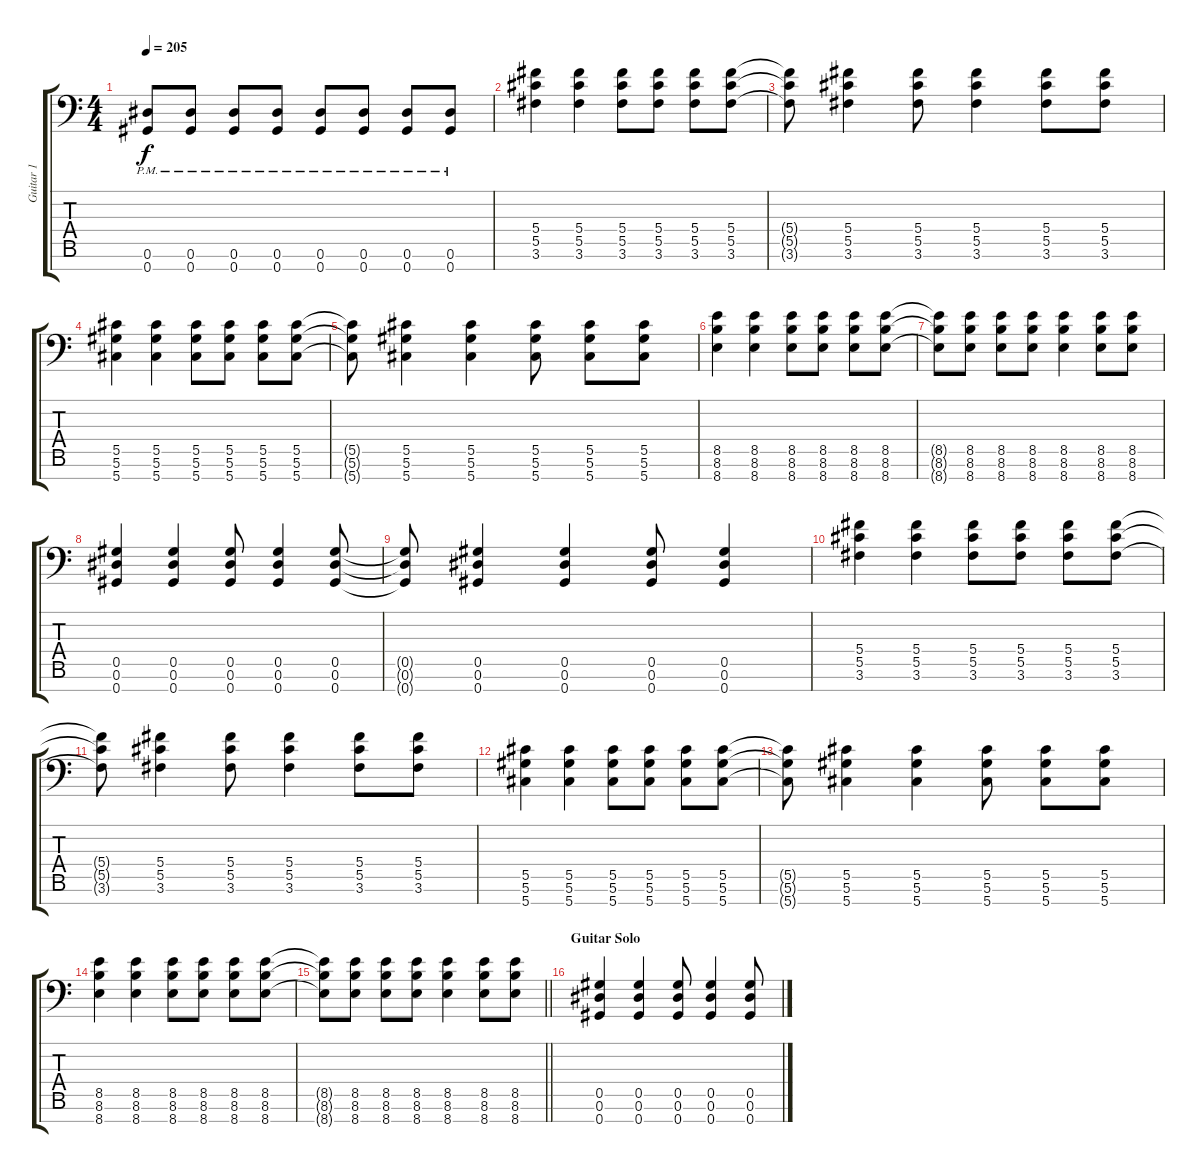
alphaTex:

\track ("Guitar 1" "Guitar 1") {instrument distortionguitar}
\staff {score tabs}
\tuning (Eb4 Bb3 Gb3 Db3 Ab2 Eb2 Ab1) {hide}
\ts (4 4)
\tempo 205
\clef f4
\ks c
(0.6{pm} 0.7{pm}).8{dy f} (0.6{pm} 0.7{pm}).8 (0.6{pm} 0.7{pm}).8 (0.6{pm} 0.7{pm}).8 (0.6{pm} 0.7{pm}).8 (0.6{pm} 0.7{pm}).8 (0.6{pm} 0.7{pm}).8 (0.6{pm} 0.7{pm}).8 |
(5.4 5.5 3.6).4 (5.4 5.5 3.6).4 (5.4 5.5 3.6).8 (5.4 5.5 3.6).8 (5.4 5.5 3.6).8 (5.4 5.5 3.6).8 |
(5.4{t} 5.5{t} 3.6{t}).8 (5.4 5.5 3.6).4 (5.4 5.5 3.6).8 (5.4 5.5 3.6).4 (5.4 5.5 3.6).8 (5.4 5.5 3.6).8 |
(5.5 5.6 5.7).4 (5.5 5.6 5.7).4 (5.5 5.6 5.7).8 (5.5 5.6 5.7).8 (5.5 5.6 5.7).8 (5.5 5.6 5.7).8 |
(5.5{t} 5.6{t} 5.7{t}).8 (5.5 5.6 5.7).4 (5.5 5.6 5.7).4 (5.5 5.6 5.7).8 (5.5 5.6 5.7).8 (5.5 5.6 5.7).8 |
(8.5 8.6 8.7).4 (8.5 8.6 8.7).4 (8.5 8.6 8.7).8 (8.5 8.6 8.7).8 (8.5 8.6 8.7).8 (8.5 8.6 8.7).8 |
(8.5{t} 8.6{t} 8.7{t}).8 (8.5 8.6 8.7).8 (8.5 8.6 8.7).8 (8.5 8.6 8.7).8 (8.5 8.6 8.7).4 (8.5 8.6 8.7).8 (8.5 8.6 8.7).8 |
(0.5 0.6 0.7).4 (0.5 0.6 0.7).4 (0.5 0.6 0.7).8 (0.5 0.6 0.7).4 (0.5 0.6 0.7).8 |
(0.5{t} 0.6{t} 0.7{t}).8 (0.5 0.6 0.7).4 (0.5 0.6 0.7).4 (0.5 0.6 0.7).8 (0.5 0.6 0.7).4 |
(5.4 5.5 3.6).4 (5.4 5.5 3.6).4 (5.4 5.5 3.6).8 (5.4 5.5 3.6).8 (5.4 5.5 3.6).8 (5.4 5.5 3.6).8 |
(5.4{t} 5.5{t} 3.6{t}).8 (5.4 5.5 3.6).4 (5.4 5.5 3.6).8 (5.4 5.5 3.6).4 (5.4 5.5 3.6).8 (5.4 5.5 3.6).8 |
(5.5 5.6 5.7).4 (5.5 5.6 5.7).4 (5.5 5.6 5.7).8 (5.5 5.6 5.7).8 (5.5 5.6 5.7).8 (5.5 5.6 5.7).8 |
(5.5{t} 5.6{t} 5.7{t}).8 (5.5 5.6 5.7).4 (5.5 5.6 5.7).4 (5.5 5.6 5.7).8 (5.5 5.6 5.7).8 (5.5 5.6 5.7).8 |
(8.5 8.6 8.7).4 (8.5 8.6 8.7).4 (8.5 8.6 8.7).8 (8.5 8.6 8.7).8 (8.5 8.6 8.7).8 (8.5 8.6 8.7).8 |
\barLineRight lightlight
(8.5{t} 8.6{t} 8.7{t}).8 (8.5 8.6 8.7).8 (8.5 8.6 8.7).8 (8.5 8.6 8.7).8 (8.5 8.6 8.7).4 (8.5 8.6 8.7).8 (8.5 8.6 8.7).8 |
\section ("" "Guitar Solo")
(0.5 0.6 0.7).4{volume 10} (0.5 0.6 0.7).4 (0.5 0.6 0.7).8 (0.5 0.6 0.7).4 (0.5 0.6 0.7).8
